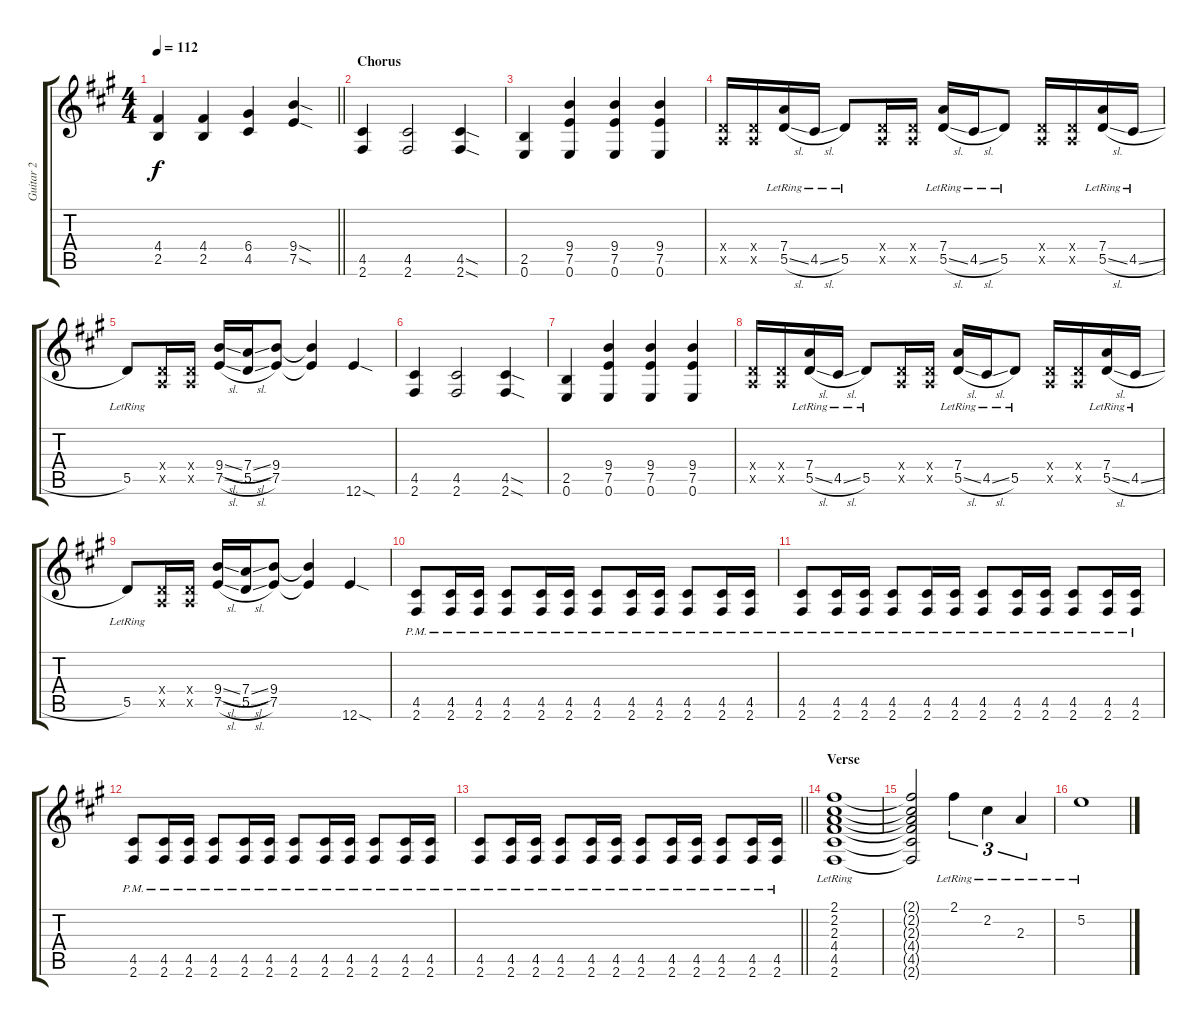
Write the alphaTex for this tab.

\track ("Guitar 2" "Guitar 2") {instrument distortionguitar}
\staff {score tabs}
\tuning (E4 B3 G3 D3 A2 E2) {hide}
\ts (4 4)
\tempo 112
\clef g2
\barLineRight lightlight
\ks a
(4.4 2.5).4{dy f} (4.4 2.5).4 (6.4 4.5).4 (9.4{sod} 7.5{sod}).4 |
\section ("" "Chorus")
(4.5 2.6).4 (4.5 2.6).2 (4.5{sod} 2.6{sod}).4 |
(2.5 0.6).4 (9.4 7.5 0.6).4 (9.4 7.5 0.6).4 (9.4 7.5 0.6).4 |
(0.4{x} 0.5{x}).16 (0.4{x} 0.5{x}).16 (7.4{lr} 5.5{sl lr}).16 4.5{sl lr}.16 5.5{lr}.8 (0.4{x} 0.5{x}).16 (0.4{x} 0.5{x}).16 (7.4{lr} 5.5{sl lr}).16 4.5{sl lr}.16 5.5{lr}.8 (0.4{x} 0.5{x}).16 (0.4{x} 0.5{x}).16 (7.4{lr} 5.5{sl lr}).16 4.5{sl lr}.16 |
5.5{lr}.8 (0.4{x} 0.5{x}).16 (0.4{x} 0.5{x}).16 (9.4{sl} 7.5{sl}).16 (7.4{sl} 5.5{sl}).16 (9.4 7.5).8 (9.4{t} 7.5{t}).4 12.6{sod}.4 |
(4.5 2.6).4 (4.5 2.6).2 (4.5{sod} 2.6{sod}).4 |
(2.5 0.6).4 (9.4 7.5 0.6).4 (9.4 7.5 0.6).4 (9.4 7.5 0.6).4 |
(0.4{x} 0.5{x}).16 (0.4{x} 0.5{x}).16 (7.4{lr} 5.5{sl lr}).16 4.5{sl lr}.16 5.5{lr}.8 (0.4{x} 0.5{x}).16 (0.4{x} 0.5{x}).16 (7.4{lr} 5.5{sl lr}).16 4.5{sl lr}.16 5.5{lr}.8 (0.4{x} 0.5{x}).16 (0.4{x} 0.5{x}).16 (7.4{lr} 5.5{sl lr}).16 4.5{sl lr}.16 |
5.5{lr}.8 (0.4{x} 0.5{x}).16 (0.4{x} 0.5{x}).16 (9.4{sl} 7.5{sl}).16 (7.4{sl} 5.5{sl}).16 (9.4 7.5).8 (9.4{t} 7.5{t}).4 12.6{sod}.4 |
(4.5{pm} 2.6{pm}).8 (4.5{pm} 2.6{pm}).16 (4.5{pm} 2.6{pm}).16 (4.5{pm} 2.6{pm}).8 (4.5{pm} 2.6{pm}).16 (4.5{pm} 2.6{pm}).16 (4.5{pm} 2.6{pm}).8 (4.5{pm} 2.6{pm}).16 (4.5{pm} 2.6{pm}).16 (4.5{pm} 2.6{pm}).8 (4.5{pm} 2.6{pm}).16 (4.5{pm} 2.6{pm}).16 |
(4.5{pm} 2.6{pm}).8 (4.5{pm} 2.6{pm}).16 (4.5{pm} 2.6{pm}).16 (4.5{pm} 2.6{pm}).8 (4.5{pm} 2.6{pm}).16 (4.5{pm} 2.6{pm}).16 (4.5{pm} 2.6{pm}).8 (4.5{pm} 2.6{pm}).16 (4.5{pm} 2.6{pm}).16 (4.5{pm} 2.6{pm}).8 (4.5{pm} 2.6{pm}).16 (4.5{pm} 2.6{pm}).16 |
(4.5{pm} 2.6{pm}).8 (4.5{pm} 2.6{pm}).16 (4.5{pm} 2.6{pm}).16 (4.5{pm} 2.6{pm}).8 (4.5{pm} 2.6{pm}).16 (4.5{pm} 2.6{pm}).16 (4.5{pm} 2.6{pm}).8 (4.5{pm} 2.6{pm}).16 (4.5{pm} 2.6{pm}).16 (4.5{pm} 2.6{pm}).8 (4.5{pm} 2.6{pm}).16 (4.5{pm} 2.6{pm}).16 |
\barLineRight lightlight
(4.5{pm} 2.6{pm}).8 (4.5{pm} 2.6{pm}).16 (4.5{pm} 2.6{pm}).16 (4.5{pm} 2.6{pm}).8 (4.5{pm} 2.6{pm}).16 (4.5{pm} 2.6{pm}).16 (4.5{pm} 2.6{pm}).8 (4.5{pm} 2.6{pm}).16 (4.5{pm} 2.6{pm}).16 (4.5{pm} 2.6{pm}).8 (4.5{pm} 2.6{pm}).16 (4.5{pm} 2.6{pm}).16 |
\section ("" "Verse")
(2.1{lr} 2.2{lr} 2.3{lr} 4.4{lr} 4.5{lr} 2.6{lr}).1 |
(2.1{t} 2.2{t} 2.3{t} 4.4{t} 4.5{t} 2.6{t}).2 2.1{lr}.4{tu (3 2)} 2.2{lr}.4{tu (3 2)} 2.3{lr}.4{tu (3 2)} |
5.2{lr}.1
